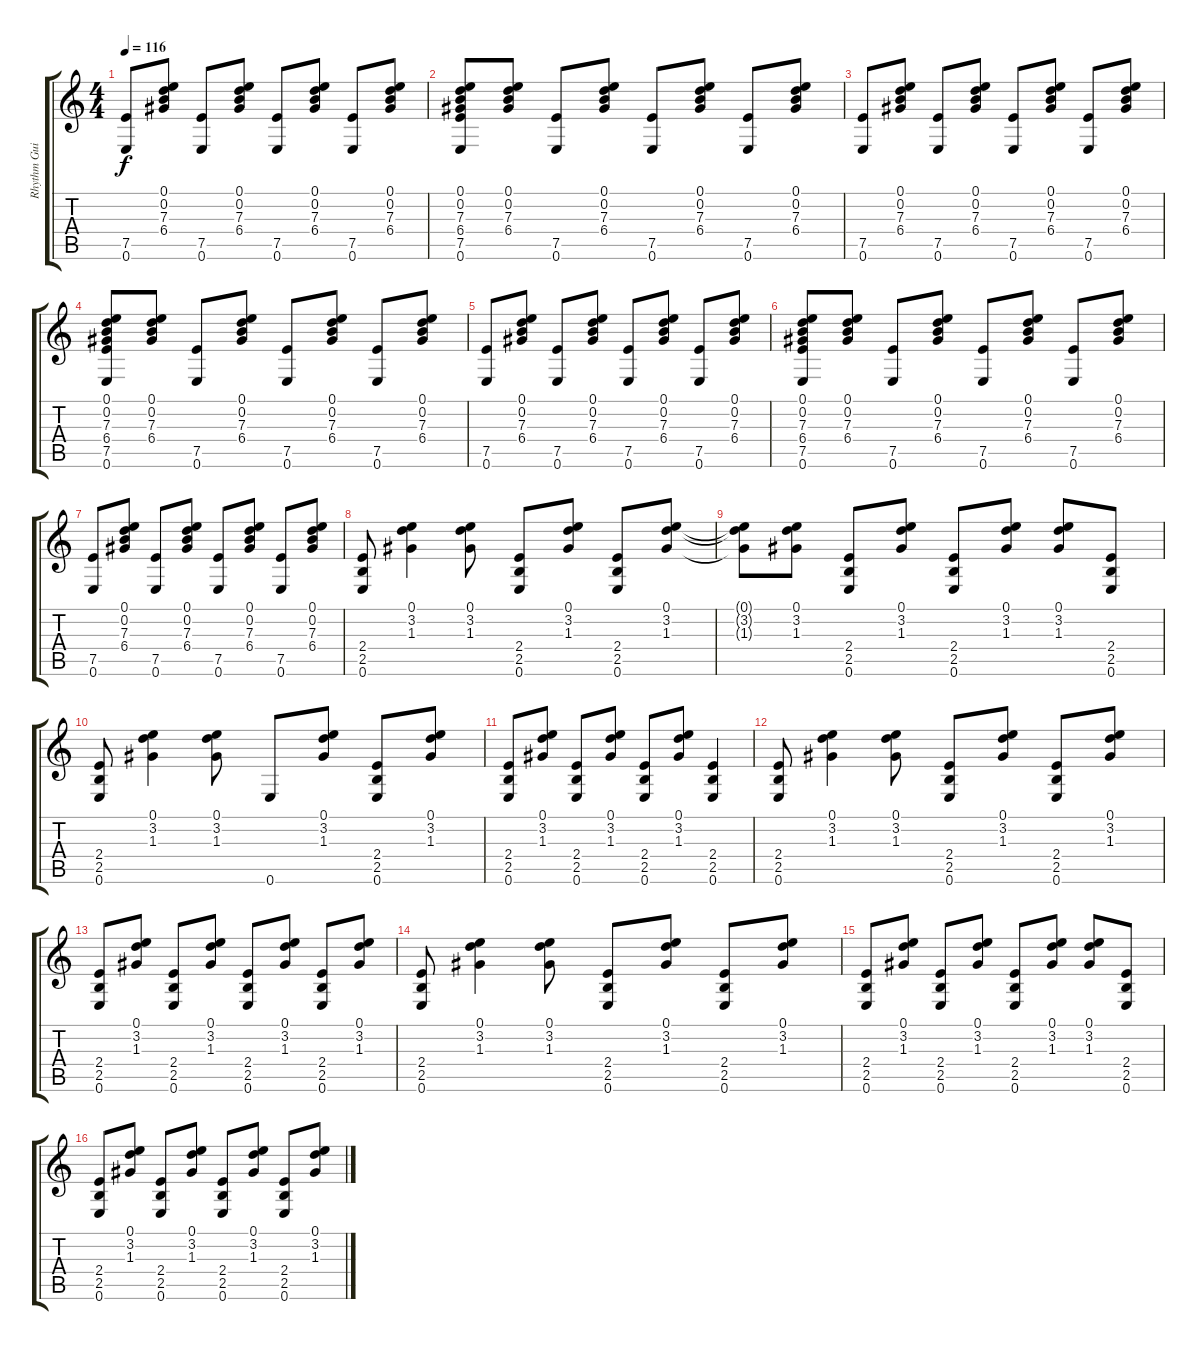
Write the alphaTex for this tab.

\track ("Rhythm Guitar" "Rhythm Gui") {instrument acousticguitarsteel}
\staff {score tabs}
\tuning (E4 B3 G3 D3 A2 E2) {hide}
\ts (4 4)
\tempo 116
\clef g2
\ks c
(7.5 0.6).8{dy f} (0.1 0.2 7.3 6.4).8 (7.5 0.6).8 (0.1 0.2 7.3 6.4).8 (7.5 0.6).8 (0.1 0.2 7.3 6.4).8 (7.5 0.6).8 (0.1 0.2 7.3 6.4).8 |
(0.1 0.2 7.3 6.4 7.5 0.6).8 (0.1 0.2 7.3 6.4).8 (7.5 0.6).8 (0.1 0.2 7.3 6.4).8 (7.5 0.6).8 (0.1 0.2 7.3 6.4).8 (7.5 0.6).8 (0.1 0.2 7.3 6.4).8 |
(7.5 0.6).8 (0.1 0.2 7.3 6.4).8 (7.5 0.6).8 (0.1 0.2 7.3 6.4).8 (7.5 0.6).8 (0.1 0.2 7.3 6.4).8 (7.5 0.6).8 (0.1 0.2 7.3 6.4).8 |
(0.1 0.2 7.3 6.4 7.5 0.6).8 (0.1 0.2 7.3 6.4).8 (7.5 0.6).8 (0.1 0.2 7.3 6.4).8 (7.5 0.6).8 (0.1 0.2 7.3 6.4).8 (7.5 0.6).8 (0.1 0.2 7.3 6.4).8 |
(7.5 0.6).8 (0.1 0.2 7.3 6.4).8 (7.5 0.6).8 (0.1 0.2 7.3 6.4).8 (7.5 0.6).8 (0.1 0.2 7.3 6.4).8 (7.5 0.6).8 (0.1 0.2 7.3 6.4).8 |
(0.1 0.2 7.3 6.4 7.5 0.6).8 (0.1 0.2 7.3 6.4).8 (7.5 0.6).8 (0.1 0.2 7.3 6.4).8 (7.5 0.6).8 (0.1 0.2 7.3 6.4).8 (7.5 0.6).8 (0.1 0.2 7.3 6.4).8 |
(7.5 0.6).8 (0.1 0.2 7.3 6.4).8 (7.5 0.6).8 (0.1 0.2 7.3 6.4).8 (7.5 0.6).8 (0.1 0.2 7.3 6.4).8 (7.5 0.6).8 (0.1 0.2 7.3 6.4).8 |
(2.4 2.5 0.6).8 (0.1 3.2 1.3).4 (0.1 3.2 1.3).8 (2.4 2.5 0.6).8 (0.1 3.2 1.3).8 (2.4 2.5 0.6).8 (0.1 3.2 1.3).8 |
(0.1{t} 3.2{t} 1.3{t}).8 (0.1 3.2 1.3).8 (2.4 2.5 0.6).8 (0.1 3.2 1.3).8 (2.4 2.5 0.6).8 (0.1 3.2 1.3).8 (0.1 3.2 1.3).8 (2.4 2.5 0.6).8 |
(2.4 2.5 0.6).8 (0.1 3.2 1.3).4 (0.1 3.2 1.3).8 0.6.8 (0.1 3.2 1.3).8 (2.4 2.5 0.6).8 (0.1 3.2 1.3).8 |
(2.4 2.5 0.6).8 (0.1 3.2 1.3).8 (2.4 2.5 0.6).8 (0.1 3.2 1.3).8 (2.4 2.5 0.6).8 (0.1 3.2 1.3).8 (2.4 2.5 0.6).4 |
(2.4 2.5 0.6).8 (0.1 3.2 1.3).4 (0.1 3.2 1.3).8 (2.4 2.5 0.6).8 (0.1 3.2 1.3).8 (2.4 2.5 0.6).8 (0.1 3.2 1.3).8 |
(2.4 2.5 0.6).8 (0.1 3.2 1.3).8 (2.4 2.5 0.6).8 (0.1 3.2 1.3).8 (2.4 2.5 0.6).8 (0.1 3.2 1.3).8 (2.4 2.5 0.6).8 (0.1 3.2 1.3).8 |
(2.4 2.5 0.6).8 (0.1 3.2 1.3).4 (0.1 3.2 1.3).8 (2.4 2.5 0.6).8 (0.1 3.2 1.3).8 (2.4 2.5 0.6).8 (0.1 3.2 1.3).8 |
(2.4 2.5 0.6).8 (0.1 3.2 1.3).8 (2.4 2.5 0.6).8 (0.1 3.2 1.3).8 (2.4 2.5 0.6).8 (0.1 3.2 1.3).8 (0.1 3.2 1.3).8 (2.4 2.5 0.6).8 |
(2.4 2.5 0.6).8 (0.1 3.2 1.3).8 (2.4 2.5 0.6).8 (0.1 3.2 1.3).8 (2.4 2.5 0.6).8 (0.1 3.2 1.3).8 (2.4 2.5 0.6).8 (0.1 3.2 1.3).8
